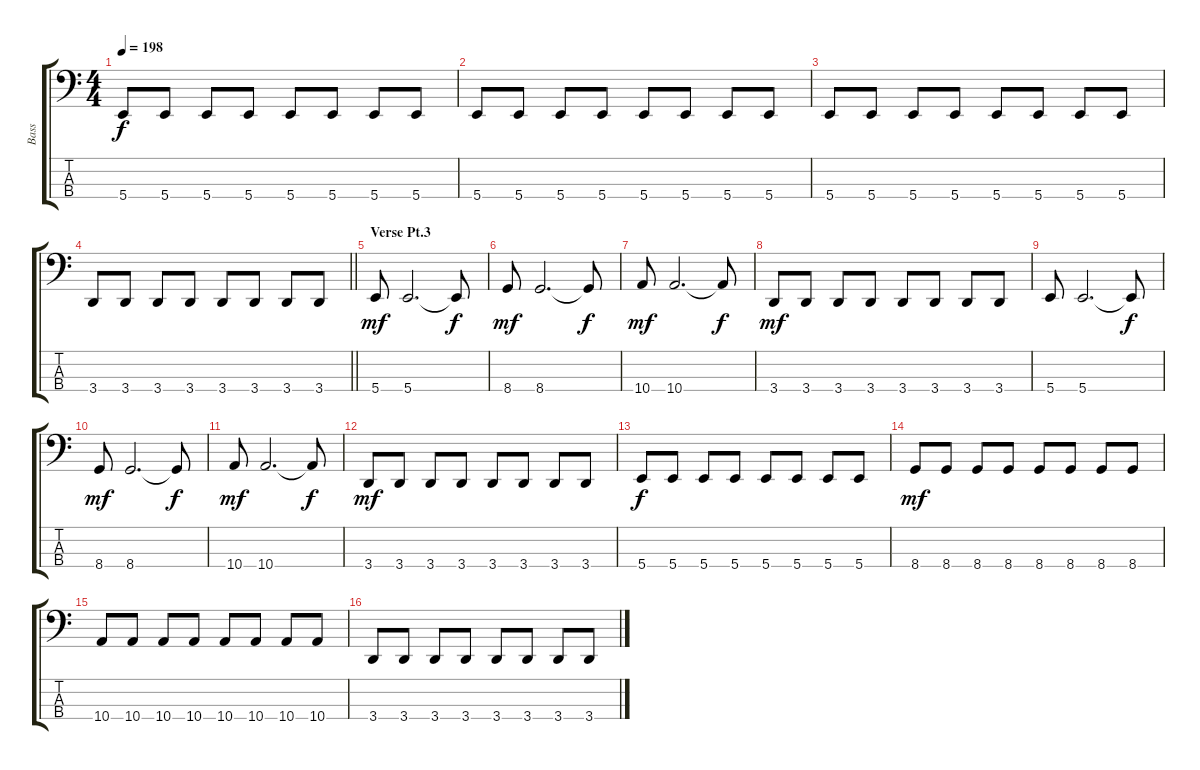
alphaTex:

\track ("Bass" "Bass") {instrument electricbassfinger}
\staff {score tabs}
\tuning (E2 B1 Gb1 B0) {hide}
\ts (4 4)
\tempo 198
\clef f4
\ks c
5.4.8{dy f} 5.4.8 5.4.8 5.4.8 5.4.8 5.4.8 5.4.8 5.4.8 |
5.4.8 5.4.8 5.4.8 5.4.8 5.4.8 5.4.8 5.4.8 5.4.8 |
5.4.8 5.4.8 5.4.8 5.4.8 5.4.8 5.4.8 5.4.8 5.4.8 |
\barLineRight lightlight
3.4.8 3.4.8 3.4.8 3.4.8 3.4.8 3.4.8 3.4.8 3.4.8 |
\section ("" "Verse Pt.3")
5.4.8{dy mf} 5.4.2{d} 5.4{t}.8{dy f} |
8.4.8{dy mf} 8.4.2{d} 8.4{t}.8{dy f} |
10.4.8{dy mf} 10.4.2{d} 10.4{t}.8{dy f} |
3.4.8{dy mf} 3.4.8 3.4.8 3.4.8 3.4.8 3.4.8 3.4.8 3.4.8 |
5.4.8 5.4.2{d} 5.4{t}.8{dy f} |
8.4.8{dy mf} 8.4.2{d} 8.4{t}.8{dy f} |
10.4.8{dy mf} 10.4.2{d} 10.4{t}.8{dy f} |
3.4.8{dy mf} 3.4.8 3.4.8 3.4.8 3.4.8 3.4.8 3.4.8 3.4.8 |
5.4.8{dy f} 5.4.8 5.4.8 5.4.8 5.4.8 5.4.8 5.4.8 5.4.8 |
8.4.8{dy mf} 8.4.8 8.4.8 8.4.8 8.4.8 8.4.8 8.4.8 8.4.8 |
10.4.8 10.4.8 10.4.8 10.4.8 10.4.8 10.4.8 10.4.8 10.4.8 |
3.4.8 3.4.8 3.4.8 3.4.8 3.4.8 3.4.8 3.4.8 3.4.8
